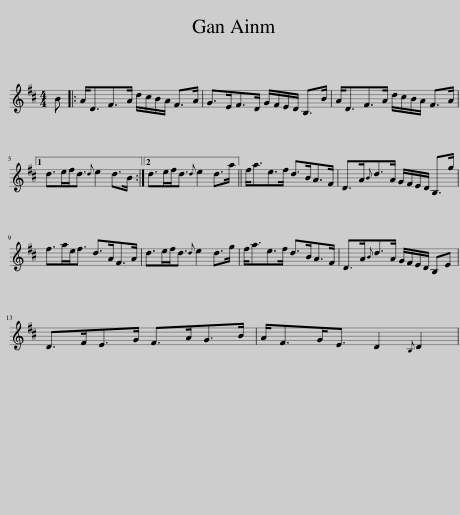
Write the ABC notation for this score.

X:1
L:1/8
M:4/4
I:linebreak $
K:D
V:1 treble
V:1
 B |: A<DF>A d/c/B/A/ F>A | G>EF>D G/F/E/D/ B,>B | A<DF>A d/c/B/A/ F>A |1$ d>ef<d{d} e2 d>B :|2 %5
 d>ef<d{d} e2 d>a || f<ae>f d>BA>F | D>A{B}d>A G/F/E/D/ B,>g |$ f>ae<f d>AF>A | d>ef<d{d} e2 d>g | %10
 f<ae>f d>BA>F | D>A{B}d>A G/F/E/D/ B,E |$ D>FE>G F>AG>B | A<FG<E D2{B,} D2 | %14
